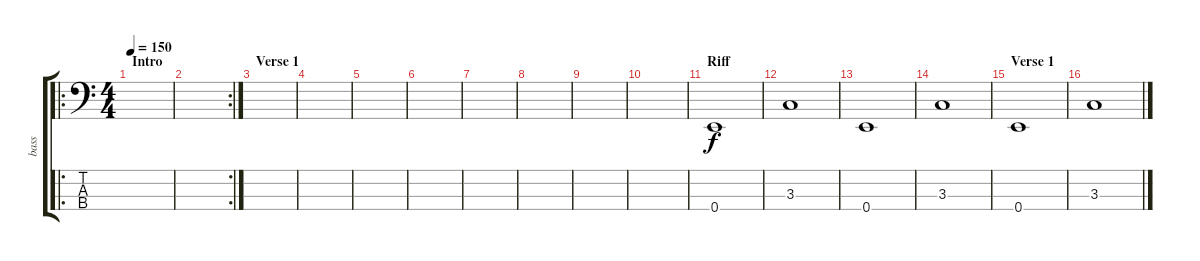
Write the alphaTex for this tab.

\track ("bass" "bass") {instrument electricbassfinger}
\staff {score tabs}
\tuning (G2 D2 A1 E1) {hide}
\ro
\ts (4 4)
\section ("" "Intro")
\tempo 150
\clef f4
\ks c
|
\rc 2
|
\section ("" "Verse 1")
|
|
|
|
|
|
|
|
\section ("" "Riff")
0.4.1 |
3.3.1 |
0.4.1 |
3.3.1 |
\section ("" "Verse 1")
0.4.1 |
3.3.1
